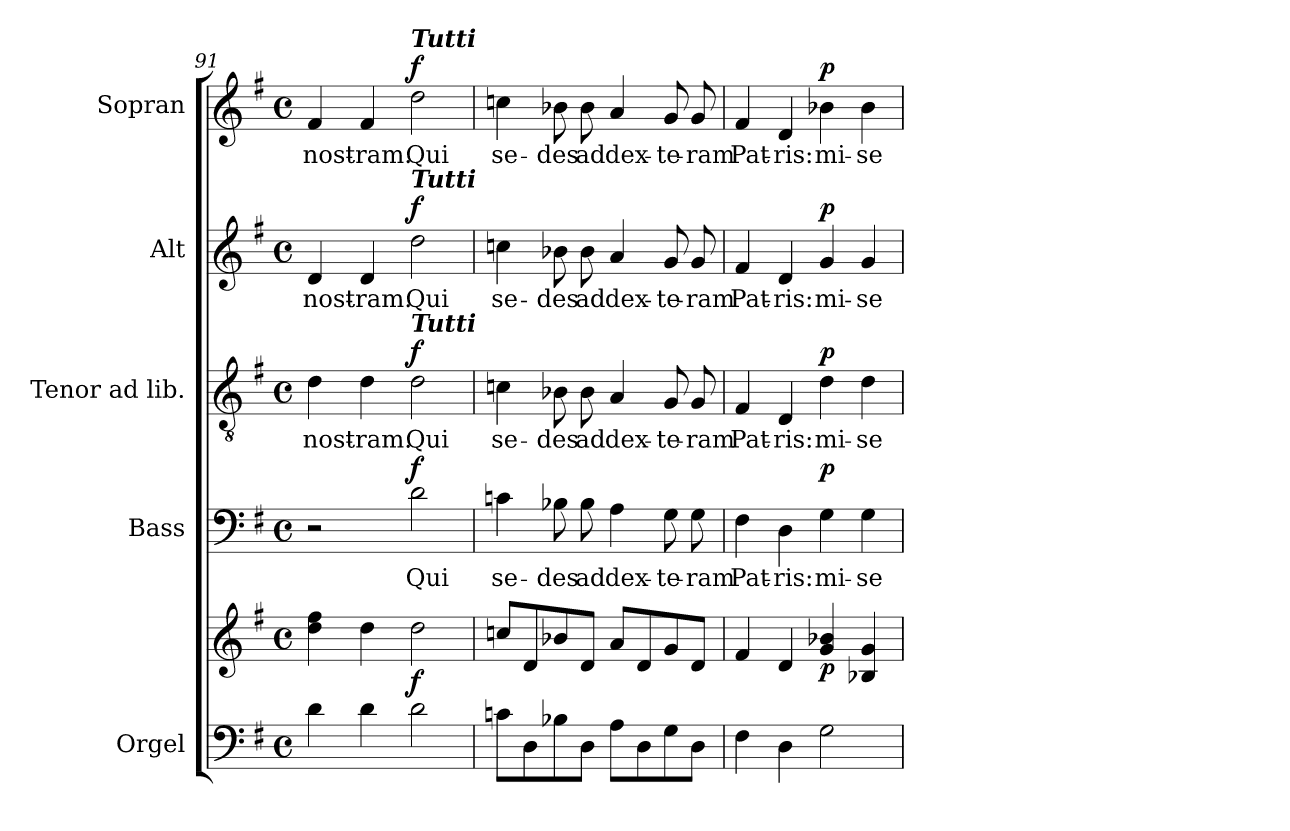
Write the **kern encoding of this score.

**kern	**kern	**dynam	**kern	**text	**dynam	**kern	**text	**dynam	**kern	**text	**dynam	**kern	**text	**dynam
*part5	*part5	*part5	*part4	*part4	*part4	*part3	*part3	*part3	*part2	*part2	*part2	*part1	*part1	*part1
*staff6	*staff5	*staff5/6	*staff4	*staff4	*staff4	*staff3	*staff3	*staff3	*staff2	*staff2	*staff2	*staff1	*staff1	*staff1
*I"Orgel	*	*	*I"Bass	*	*	*I"Tenor ad lib.	*	*	*I"Alt	*	*	*I"Sopran	*	*
*I'Org.	*	*	*I'B.	*	*	*I'T.	*	*	*I'A.	*	*	*I'S.	*	*
*clefF4	*clefG2	*	*clefF4	*	*	*clefGv2	*	*	*clefG2	*	*	*clefG2	*	*
*k[f#]	*k[f#]	*	*k[f#]	*	*	*k[f#]	*	*	*k[f#]	*	*	*k[f#]	*	*
*G:	*G:	*	*G:	*	*	*G:	*	*	*G:	*	*	*G:	*	*
*M4/4	*M4/4	*	*M4/4	*	*	*M4/4	*	*	*M4/4	*	*	*M4/4	*	*
*met(c)	*met(c)	*	*met(c)	*	*	*met(c)	*	*	*met(c)	*	*	*met(c)	*	*
=91	=91	=91	=91	=91	=91	=91	=91	=91	=91	=91	=91	=91	=91	=91
!	!	!	!	!	!	!	!LO:LY:b	!	!	!LO:LY:b	!	!	!LO:LY:b	!
4d\	4dd\ 4ff#\	.	2r	.	.	4d\	nost-	.	4d/	nost-	.	4f#/	nost-	.
!	!	!	!	!	!	!	!LO:LY:b	!	!	!LO:LY:b	!	!	!LO:LY:b	!
4d\	4dd\	.	.	.	.	4d\	-ram.	.	4d/	-ram.	.	4f#/	-ram.	.
!	!	!	!	!	!	!	!	!	!	!	!	!LO:TX:a:Bi:t=Tutti	!	!
!	!	!	!	!	!	!	!	!	!LO:TX:a:Bi:t=Tutti	!	!	!	!	!
!	!	!	!	!	!	!LO:TX:a:Bi:t=Tutti	!	!	!	!	!	!	!	!
!	!	!LO:DY:b	!	!LO:LY:b	!LO:DY:a	!	!LO:LY:b	!LO:DY:a	!	!LO:LY:b	!LO:DY:a	!	!LO:LY:b	!LO:DY:a
2d\	2dd\	f	2d\	Qui	f	2d\	Qui	f	2dd\	Qui	f	2dd\	Qui	f
=92	=92	=92	=92	=92	=92	=92	=92	=92	=92	=92	=92	=92	=92	=92
!	!	!	!	!LO:LY:b	!	!	!LO:LY:b	!	!	!LO:LY:b	!	!	!LO:LY:b	!
8cn\L	8ccn/L	.	4cn\	se-	.	4cn\	se-	.	4ccn\	se-	.	4ccn\	se-	.
8D\	8d/	.	.	.	.	.	.	.	.	.	.	.	.	.
!	!	!	!	!LO:LY:b	!	!	!LO:LY:b	!	!	!LO:LY:b	!	!	!LO:LY:b	!
8B-X\	8b-X/	.	8B-X\	-des	.	8B-X\	-des	.	8b-X\	-des	.	8b-X\	-des	.
!	!	!	!	!LO:LY:b	!	!	!LO:LY:b	!	!	!LO:LY:b	!	!	!LO:LY:b	!
8D\J	8d/J	.	8B-\	ad	.	8B-\	ad	.	8b-\	ad	.	8b-\	ad	.
!	!	!	!	!LO:LY:b	!	!	!LO:LY:b	!	!	!LO:LY:b	!	!	!LO:LY:b	!
8A\L	8a/L	.	4A\	dex-	.	4A/	dex-	.	4a/	dex-	.	4a/	dex-	.
8D\	8d/	.	.	.	.	.	.	.	.	.	.	.	.	.
!	!	!	!	!LO:LY:b	!	!	!LO:LY:b	!	!	!LO:LY:b	!	!	!LO:LY:b	!
8G\	8g/	.	8G\	-te-	.	8G/	-te-	.	8g/	-te-	.	8g/	-te-	.
!	!	!	!	!LO:LY:b	!	!	!LO:LY:b	!	!	!LO:LY:b	!	!	!LO:LY:b	!
8D\J	8d/J	.	8G\	-ram	.	8G/	-ram	.	8g/	-ram	.	8g/	-ram	.
=93	=93	=93	=93	=93	=93	=93	=93	=93	=93	=93	=93	=93	=93	=93
!	!	!	!	!LO:LY:b	!	!	!LO:LY:b	!	!	!LO:LY:b	!	!	!LO:LY:b	!
4F#\	4f#/	.	4F#\	Pat-	.	4F#/	Pat-	.	4f#/	Pat-	.	4f#/	Pat-	.
!	!	!	!	!LO:LY:b	!	!	!LO:LY:b	!	!	!LO:LY:b	!	!	!LO:LY:b	!
4D\	4d/	.	4D\	-ris:	.	4D/	-ris:	.	4d/	-ris:	.	4d/	-ris:	.
!	!	!LO:DY:b	!	!LO:LY:b	!LO:DY:a	!	!LO:LY:b	!LO:DY:a	!	!LO:LY:b	!LO:DY:a	!	!LO:LY:b	!LO:DY:a
2G\	4g/ 4b-X/	p	4G\	mi-	p	4d\	mi-	p	4g/	mi-	p	4b-X\	mi-	p
!	!	!	!	!LO:LY:b	!	!	!LO:LY:b	!	!	!LO:LY:b	!	!	!LO:LY:b	!
.	4B-X/ 4g/	.	4G\	-se-	.	4d\	-se-	.	4g/	-se-	.	4b-\	-se-	.
=	=	=	=	=	=	=	=	=	=	=	=	=	=	=
*-	*-	*-	*-	*-	*-	*-	*-	*-	*-	*-	*-	*-	*-	*-
